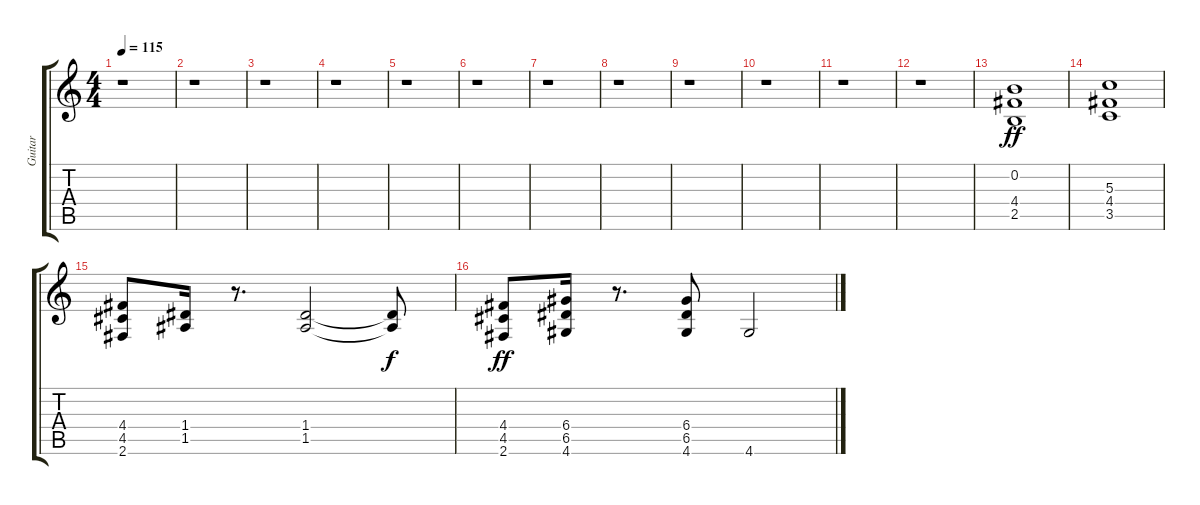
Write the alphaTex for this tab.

\track ("Guitar" "Guitar") {instrument distortionguitar}
\staff {score tabs}
\tuning (E4 B3 G3 D3 A2 E2) {hide}
\ts (4 4)
\tempo 115
\clef g2
\ks c
r.1{dy ff} |
r.1 |
r.1 |
r.1 |
r.1 |
r.1 |
r.1 |
r.1 |
r.1 |
r.1 |
r.1 |
r.1 |
(0.2 4.4 2.5).1 |
(5.3 4.4 3.5).1 |
(4.4 4.5 2.6).8 (1.4 1.5).16 r.8{d} (1.4 1.5).2 (1.4{t} 1.5{t}).8{dy f} |
(4.4 4.5 2.6).8{dy ff} (6.4 6.5 4.6).16 r.8{d} (6.4 6.5 4.6).8 4.6.2
